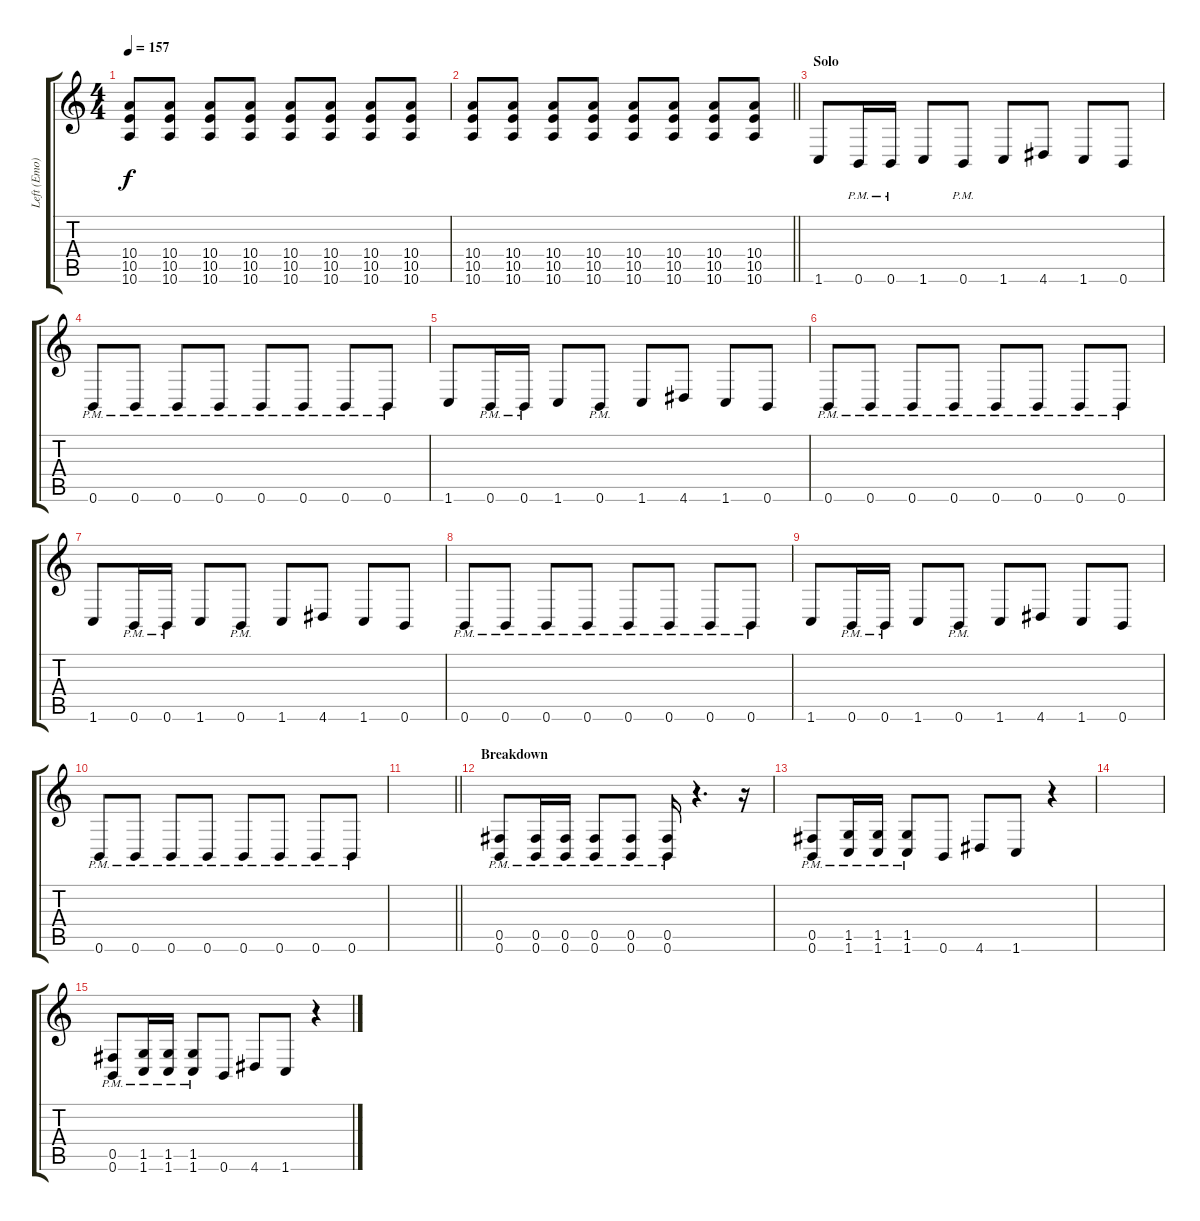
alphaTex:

\track ("Left (Emo)" "Left (Emo)") {instrument distortionguitar}
\staff {score tabs}
\tuning (Db4 Ab3 E3 B2 Gb2 B1) {hide}
\ts (4 4)
\tempo 157
\clef g2
\ks c
(10.4 10.5 10.6).8{dy f} (10.4 10.5 10.6).8 (10.4 10.5 10.6).8 (10.4 10.5 10.6).8 (10.4 10.5 10.6).8 (10.4 10.5 10.6).8 (10.4 10.5 10.6).8 (10.4 10.5 10.6).8 |
\barLineRight lightlight
(10.4 10.5 10.6).8 (10.4 10.5 10.6).8 (10.4 10.5 10.6).8 (10.4 10.5 10.6).8 (10.4 10.5 10.6).8 (10.4 10.5 10.6).8 (10.4 10.5 10.6).8 (10.4 10.5 10.6).8 |
\section ("" "Solo")
1.6.8 0.6{pm}.16 0.6{pm}.16 1.6.8 0.6{pm}.8 1.6.8 4.6.8 1.6.8 0.6.8 |
0.6{pm}.8 0.6{pm}.8 0.6{pm}.8 0.6{pm}.8 0.6{pm}.8 0.6{pm}.8 0.6{pm}.8 0.6{pm}.8 |
1.6.8 0.6{pm}.16 0.6{pm}.16 1.6.8 0.6{pm}.8 1.6.8 4.6.8 1.6.8 0.6.8 |
0.6{pm}.8 0.6{pm}.8 0.6{pm}.8 0.6{pm}.8 0.6{pm}.8 0.6{pm}.8 0.6{pm}.8 0.6{pm}.8 |
1.6.8 0.6{pm}.16 0.6{pm}.16 1.6.8 0.6{pm}.8 1.6.8 4.6.8 1.6.8 0.6.8 |
0.6{pm}.8 0.6{pm}.8 0.6{pm}.8 0.6{pm}.8 0.6{pm}.8 0.6{pm}.8 0.6{pm}.8 0.6{pm}.8 |
1.6.8 0.6{pm}.16 0.6{pm}.16 1.6.8 0.6{pm}.8 1.6.8 4.6.8 1.6.8 0.6.8 |
0.6{pm}.8 0.6{pm}.8 0.6{pm}.8 0.6{pm}.8 0.6{pm}.8 0.6{pm}.8 0.6{pm}.8 0.6{pm}.8 |
\barLineRight lightlight
|
\section ("" "Breakdown")
(0.5 0.6{pm}).8 (0.5 0.6{pm}).16 (0.5 0.6{pm}).16 (0.5 0.6{pm}).8 (0.5 0.6{pm}).8 (0.5 0.6{pm}).16 r.4{d} r.16 |
(0.5 0.6{pm}).8 (1.5 1.6{pm}).16 (1.5 1.6{pm}).16 (1.5 1.6{pm}).8 0.6.8 4.6.8 1.6.8 r.4 |
|
(0.5 0.6{pm}).8 (1.5 1.6{pm}).16 (1.5 1.6{pm}).16 (1.5 1.6{pm}).8 0.6.8 4.6.8 1.6.8 r.4
